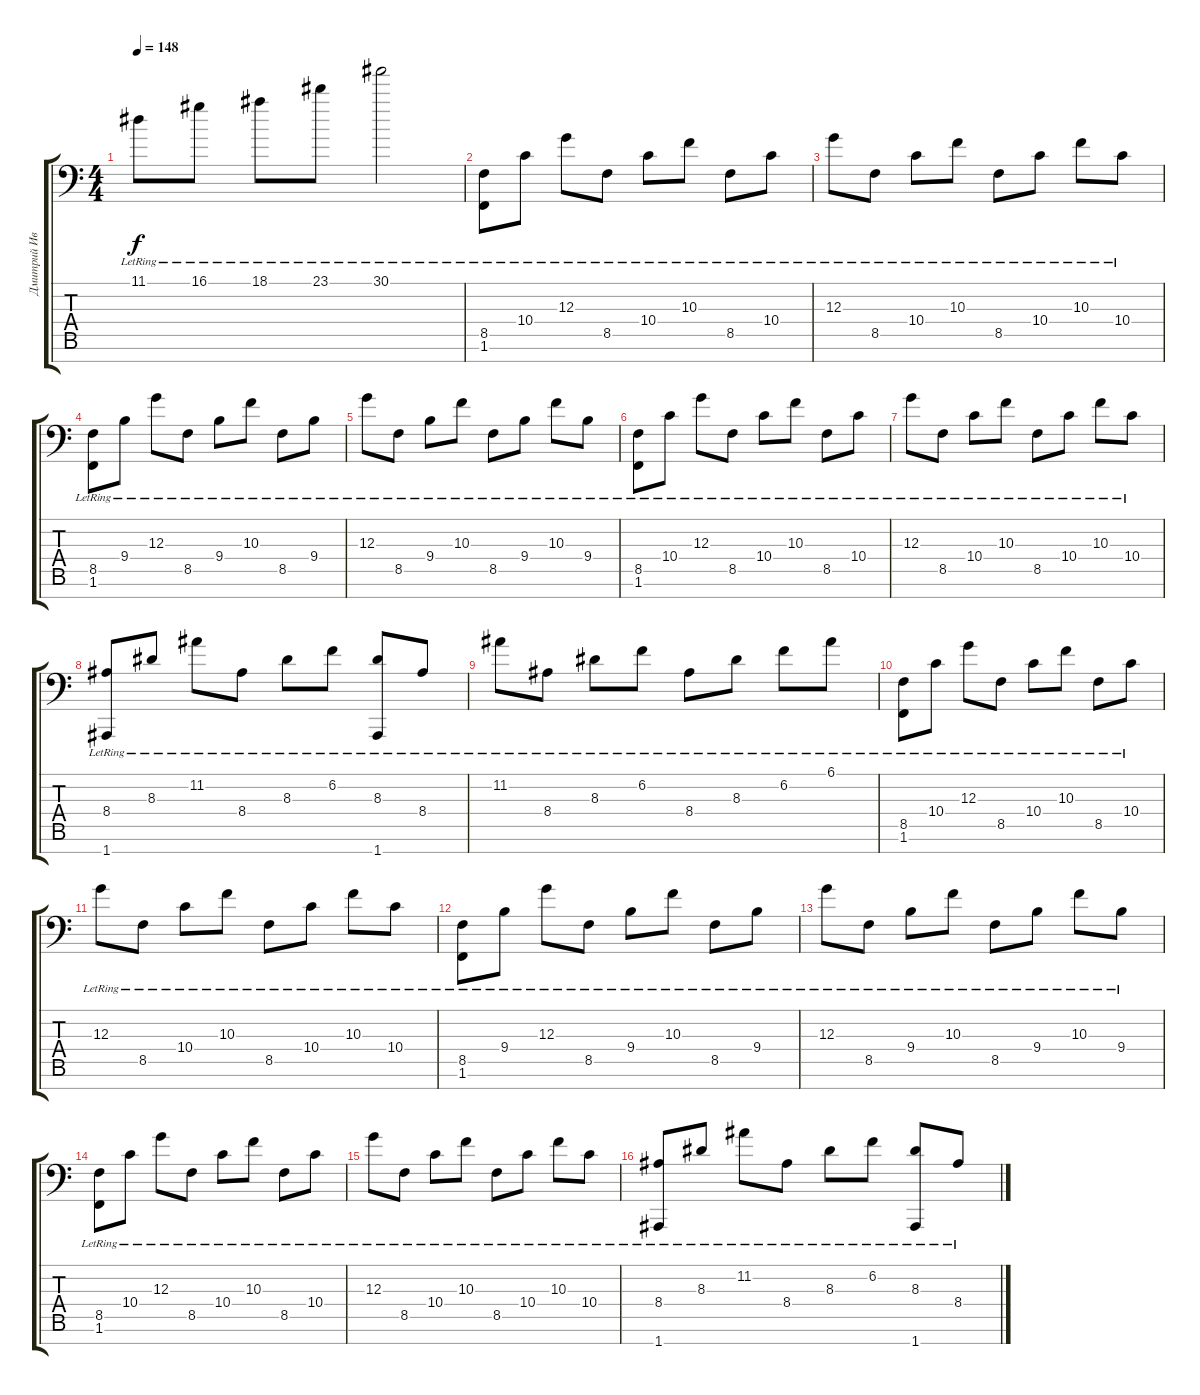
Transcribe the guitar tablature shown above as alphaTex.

\track ("Дмитрий Иванов" "Дмитрий Ив") {instrument brightacousticpiano}
\staff {score tabs}
\tuning (E4 B3 G3 D3 A2 E2 A1) {hide}
\ts (4 4)
\tempo 148
\clef f4
\ks c
11.1{lr}.8{dy f} 16.1{lr}.8 18.1{lr}.8 23.1{lr}.8 30.1{lr}.2 |
(8.5{lr} 1.6{lr}).8 10.4{lr}.8 12.3{lr}.8 8.5{lr}.8 10.4{lr}.8 10.3{lr}.8 8.5{lr}.8 10.4{lr}.8 |
12.3{lr}.8 8.5{lr}.8 10.4{lr}.8 10.3{lr}.8 8.5{lr}.8 10.4{lr}.8 10.3{lr}.8 10.4{lr}.8 |
(8.5{lr} 1.6{lr}).8 9.4{lr}.8 12.3{lr}.8 8.5{lr}.8 9.4{lr}.8 10.3{lr}.8 8.5{lr}.8 9.4{lr}.8 |
12.3{lr}.8 8.5{lr}.8 9.4{lr}.8 10.3{lr}.8 8.5{lr}.8 9.4{lr}.8 10.3{lr}.8 9.4{lr}.8 |
(8.5{lr} 1.6{lr}).8 10.4{lr}.8 12.3{lr}.8 8.5{lr}.8 10.4{lr}.8 10.3{lr}.8 8.5{lr}.8 10.4{lr}.8 |
12.3{lr}.8 8.5{lr}.8 10.4{lr}.8 10.3{lr}.8 8.5{lr}.8 10.4{lr}.8 10.3{lr}.8 10.4{lr}.8 |
(8.4{lr} 1.7{lr}).8 8.3{lr}.8 11.2{lr}.8 8.4{lr}.8 8.3{lr}.8 6.2{lr}.8 (8.3{lr} 1.7{lr}).8 8.4{lr}.8 |
11.2{lr}.8 8.4{lr}.8 8.3{lr}.8 6.2{lr}.8 8.4{lr}.8 8.3{lr}.8 6.2{lr}.8 6.1{lr}.8 |
(8.5{lr} 1.6{lr}).8 10.4{lr}.8 12.3{lr}.8 8.5{lr}.8 10.4{lr}.8 10.3{lr}.8 8.5{lr}.8 10.4{lr}.8 |
12.3{lr}.8 8.5{lr}.8 10.4{lr}.8 10.3{lr}.8 8.5{lr}.8 10.4{lr}.8 10.3{lr}.8 10.4{lr}.8 |
(8.5{lr} 1.6{lr}).8 9.4{lr}.8 12.3{lr}.8 8.5{lr}.8 9.4{lr}.8 10.3{lr}.8 8.5{lr}.8 9.4{lr}.8 |
12.3{lr}.8 8.5{lr}.8 9.4{lr}.8 10.3{lr}.8 8.5{lr}.8 9.4{lr}.8 10.3{lr}.8 9.4{lr}.8 |
(8.5{lr} 1.6{lr}).8 10.4{lr}.8 12.3{lr}.8 8.5{lr}.8 10.4{lr}.8 10.3{lr}.8 8.5{lr}.8 10.4{lr}.8 |
12.3{lr}.8 8.5{lr}.8 10.4{lr}.8 10.3{lr}.8 8.5{lr}.8 10.4{lr}.8 10.3{lr}.8 10.4{lr}.8 |
(8.4{lr} 1.7{lr}).8 8.3{lr}.8 11.2{lr}.8 8.4{lr}.8 8.3{lr}.8 6.2{lr}.8 (8.3{lr} 1.7{lr}).8 8.4{lr}.8
